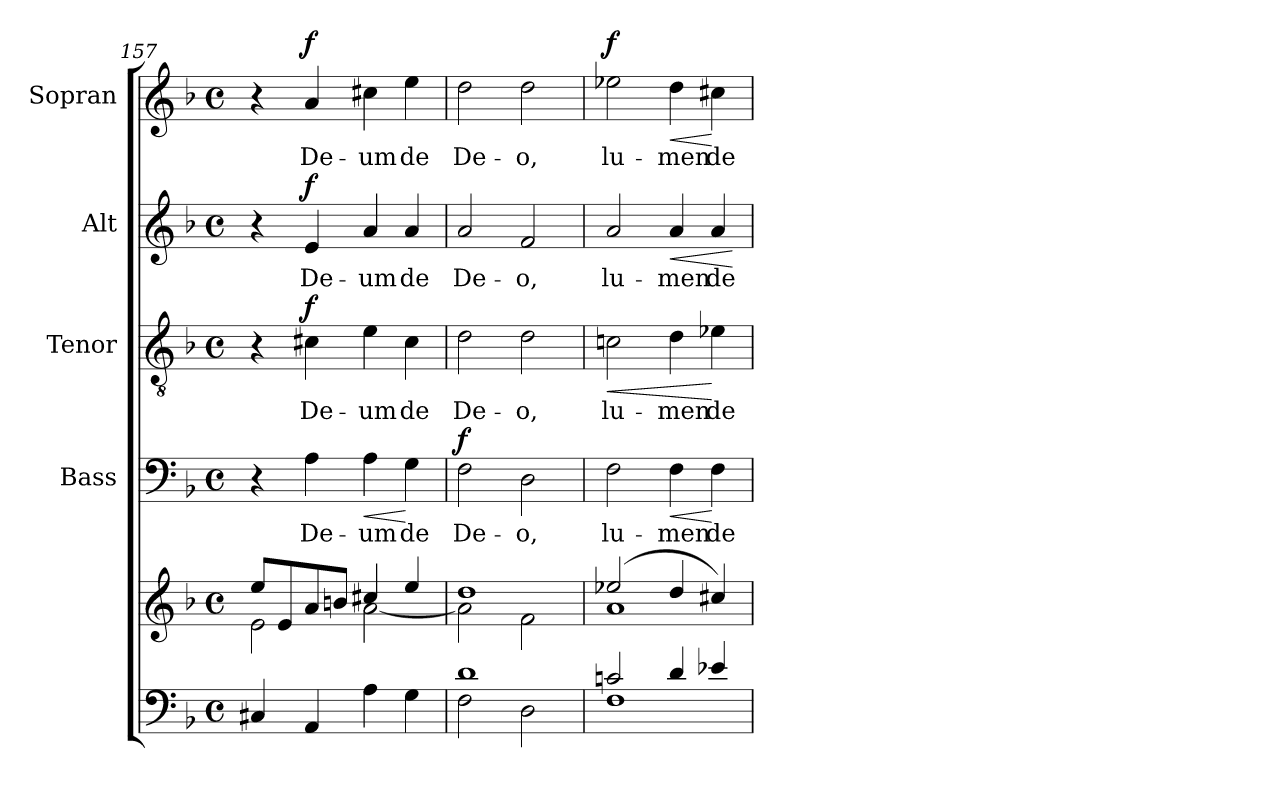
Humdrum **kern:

**kern	**kern	**kern	**text	**dynam	**kern	**text	**dynam	**kern	**text	**dynam	**kern	**text	**dynam
*part5	*part5	*part4	*part4	*part4	*part3	*part3	*part3	*part2	*part2	*part2	*part1	*part1	*part1
*staff6	*staff5	*staff4	*staff4	*staff4	*staff3	*staff3	*staff3	*staff2	*staff2	*staff2	*staff1	*staff1	*staff1
*	*	*I"Bass	*	*	*I"Tenor	*	*	*I"Alt	*	*	*I"Sopran	*	*
*	*	*I'B.	*	*	*I'T.	*	*	*I'A.	*	*	*I'S.	*	*
*clefF4	*clefG2	*clefF4	*	*	*clefGv2	*	*	*clefG2	*	*	*clefG2	*	*
*k[b-]	*k[b-]	*k[b-]	*	*	*k[b-]	*	*	*k[b-]	*	*	*k[b-]	*	*
*F:	*F:	*F:	*	*	*F:	*	*	*F:	*	*	*F:	*	*
*M4/4	*M4/4	*M4/4	*	*	*M4/4	*	*	*M4/4	*	*	*M4/4	*	*
*met(c)	*met(c)	*met(c)	*	*	*met(c)	*	*	*met(c)	*	*	*met(c)	*	*
=157	=157	=157	=157	=157	=157	=157	=157	=157	=157	=157	=157	=157	=157
*	*^	*	*	*	*	*	*	*	*	*	*	*	*
4C#X/	8ee/L	2e\	4r	.	.	4r	.	.	4r	.	.	4r	.	.
.	8e/	.	.	.	.	.	.	.	.	.	.	.	.	.
!	!	!	!	!LO:LY:b	!	!	!LO:LY:b	!LO:DY:a	!	!LO:LY:b	!LO:DY:a	!	!LO:LY:b	!LO:DY:a
4AA/	8a/	.	4A\	De-	.	4c#X\	De-	f	4e/	De-	f	4a/	De-	f
.	8bn/J	.	.	.	.	.	.	.	.	.	.	.	.	.
!	!	!	!	!LO:LY:b	!LO:HP:b	!	!LO:LY:b	!	!	!LO:LY:b	!	!	!LO:LY:b	!
4A\	4cc#X/	[<2a\	4A\	-um	<	4e\	-um	.	4a/	-um	.	4cc#X\	-um	.
!	!	!	!	!LO:LY:b	!	!	!LO:LY:b	!	!	!LO:LY:b	!	!	!LO:LY:b	!
4G\	4ee/	.	4G\	de	[	4c#\	de	.	4a/	de	.	4ee\	de	.
=158	=158	=158	=158	=158	=158	=158	=158	=158	=158	=158	=158	=158	=158	=158
*^	*	*	*	*	*	*	*	*	*	*	*	*	*	*
!	!	!	!	!	!LO:LY:b	!LO:DY:a	!	!LO:LY:b	!	!	!LO:LY:b	!	!	!LO:LY:b	!
1d	2F\	1dd	2a\]	2F\	De-	f	2d\	De-	.	2a/	De-	.	2dd\	De-	.
!	!	!	!	!	!LO:LY:b	!	!	!LO:LY:b	!	!	!LO:LY:b	!	!	!LO:LY:b	!
.	2D\	.	2f\	2D\	-o,	.	2d\	-o,	.	2f/	-o,	.	2dd\	-o,	.
=159	=159	=159	=159	=159	=159	=159	=159	=159	=159	=159	=159	=159	=159	=159	=159
!	!	!	!	!	!LO:LY:b	!	!	!LO:LY:b	!LO:HP:b	!	!LO:LY:b	!	!	!LO:LY:b	!LO:DY:a
2cn/	1F	(2ee-X/	1a	2F\	lu-	.	2cn\	lu-	<	2a/	lu-	.	2ee-X\	lu-	f
!	!	!	!	!	!LO:LY:b	!LO:HP:b	!	!LO:LY:b	!	!	!LO:LY:b	!LO:HP:b	!	!LO:LY:b	!LO:HP:b
4d/	.	4dd/	.	4F\	-men	<	4d\	-men	.	4a/	-men	<	4dd\	-men	<
!	!	!	!	!	!LO:LY:b	!	!	!LO:LY:b	!	!	!LO:LY:b	!	!	!LO:LY:b	!
4e-X/	.	4cc#X/)	.	4F\	de	[	4e-X\	de	[	4a/	de	.	4cc#X\	de	[
*v	*v	*	*	*	*	*	*	*	*	*	*	*	*	*	*
*	*v	*v	*	*	*	*	*	*	*	*	*	*	*	*
.	.	.	.	.	.	.	.	.	.	[	.	.	.
=	=	=	=	=	=	=	=	=	=	=	=	=	=
*-	*-	*-	*-	*-	*-	*-	*-	*-	*-	*-	*-	*-	*-
